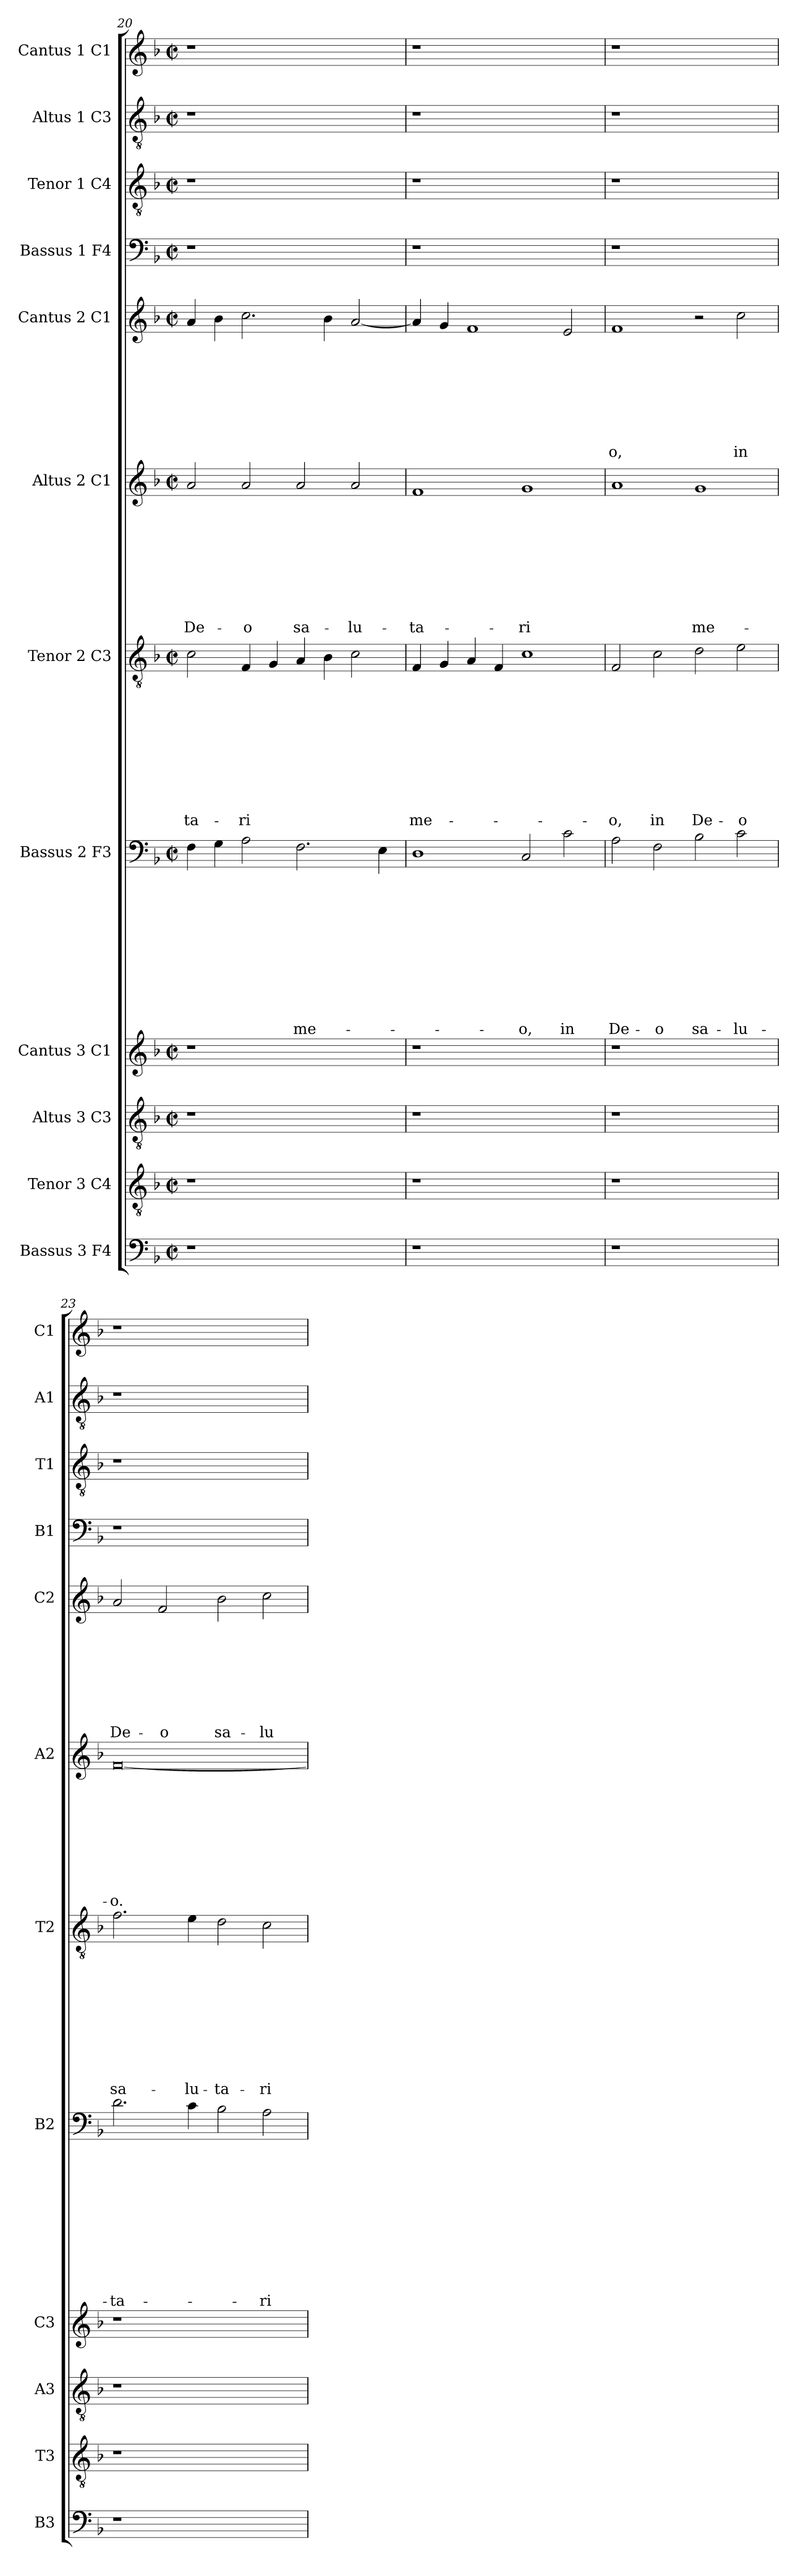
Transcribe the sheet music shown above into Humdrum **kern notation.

**kern	**kern	**kern	**kern	**kern	**text	**text	**text	**text	**text	**text	**text	**text	**text	**text	**text	**kern	**text	**text	**text	**text	**text	**text	**text	**text	**text	**text	**kern	**text	**text	**text	**text	**text	**text	**text	**text	**text	**kern	**text	**text	**text	**text	**text	**text	**text	**text	**kern	**kern	**kern	**kern
*part12	*part11	*part10	*part9	*part8	*part8	*part8	*part8	*part8	*part8	*part8	*part8	*part8	*part8	*part8	*part8	*part7	*part7	*part7	*part7	*part7	*part7	*part7	*part7	*part7	*part7	*part7	*part6	*part6	*part6	*part6	*part6	*part6	*part6	*part6	*part6	*part6	*part5	*part5	*part5	*part5	*part5	*part5	*part5	*part5	*part5	*part4	*part3	*part2	*part1
*staff12	*staff11	*staff10	*staff9	*staff8	*staff8	*staff8	*staff8	*staff8	*staff8	*staff8	*staff8	*staff8	*staff8	*staff8	*staff8	*staff7	*staff7	*staff7	*staff7	*staff7	*staff7	*staff7	*staff7	*staff7	*staff7	*staff7	*staff6	*staff6	*staff6	*staff6	*staff6	*staff6	*staff6	*staff6	*staff6	*staff6	*staff5	*staff5	*staff5	*staff5	*staff5	*staff5	*staff5	*staff5	*staff5	*staff4	*staff3	*staff2	*staff1
*I"Bassus 3 F4	*I"Tenor 3 C4	*I"Altus 3 C3	*I"Cantus 3 C1	*I"Bassus 2 F3	*	*	*	*	*	*	*	*	*	*	*	*I"Tenor 2 C3	*	*	*	*	*	*	*	*	*	*	*I"Altus 2 C1	*	*	*	*	*	*	*	*	*	*I"Cantus 2 C1	*	*	*	*	*	*	*	*	*I"Bassus 1 F4	*I"Tenor 1 C4	*I"Altus 1 C3	*I"Cantus 1 C1
*I'B3	*I'T3	*I'A3	*I'C3	*I'B2	*	*	*	*	*	*	*	*	*	*	*	*I'T2	*	*	*	*	*	*	*	*	*	*	*I'A2	*	*	*	*	*	*	*	*	*	*I'C2	*	*	*	*	*	*	*	*	*I'B1	*I'T1	*I'A1	*I'C1
!!LO:PB:g=z
*clefF4	*clefGv2	*clefGv2	*clefG2	*clefF4	*	*	*	*	*	*	*	*	*	*	*	*clefGv2	*	*	*	*	*	*	*	*	*	*	*clefG2	*	*	*	*	*	*	*	*	*	*clefG2	*	*	*	*	*	*	*	*	*clefF4	*clefGv2	*clefGv2	*clefG2
*k[b-]	*k[b-]	*k[b-]	*k[b-]	*k[b-]	*	*	*	*	*	*	*	*	*	*	*	*k[b-]	*	*	*	*	*	*	*	*	*	*	*k[b-]	*	*	*	*	*	*	*	*	*	*k[b-]	*	*	*	*	*	*	*	*	*k[b-]	*k[b-]	*k[b-]	*k[b-]
*F:	*F:	*F:	*F:	*F:	*	*	*	*	*	*	*	*	*	*	*	*F:	*	*	*	*	*	*	*	*	*	*	*F:	*	*	*	*	*	*	*	*	*	*F:	*	*	*	*	*	*	*	*	*F:	*F:	*F:	*F:
*M2/2	*M2/2	*M2/2	*M2/2	*M2/2	*	*	*	*	*	*	*	*	*	*	*	*M2/2	*	*	*	*	*	*	*	*	*	*	*M2/2	*	*	*	*	*	*	*	*	*	*M2/2	*	*	*	*	*	*	*	*	*M2/2	*M2/2	*M2/2	*M2/2
*met(c|)	*met(c|)	*met(c|)	*met(c|)	*met(c|)	*	*	*	*	*	*	*	*	*	*	*	*met(c|)	*	*	*	*	*	*	*	*	*	*	*met(c|)	*	*	*	*	*	*	*	*	*	*met(c|)	*	*	*	*	*	*	*	*	*met(c|)	*met(c|)	*met(c|)	*met(c|)
=20	=20	=20	=20	=20	=20	=20	=20	=20	=20	=20	=20	=20	=20	=20	=20	=20	=20	=20	=20	=20	=20	=20	=20	=20	=20	=20	=20	=20	=20	=20	=20	=20	=20	=20	=20	=20	=20	=20	=20	=20	=20	=20	=20	=20	=20	=20	=20	=20	=20
!	!	!	!	!	!	!	!	!	!	!	!	!	!	!	!	!	!	!	!	!	!	!	!	!	!	!LO:LY:b	!	!	!	!	!	!	!	!	!	!LO:LY:b	!	!	!	!	!	!	!	!	!	!	!	!	!
1r	1r	1r	1r	4F\	.	.	.	.	.	.	.	.	.	.	.	2c\	.	.	.	.	.	.	.	.	.	-ta-	2a/	.	.	.	.	.	.	.	.	De-	4a/	.	.	.	.	.	.	.	.	1r	1r	1r	1r
.	.	.	.	4G\	.	.	.	.	.	.	.	.	.	.	.	.	.	.	.	.	.	.	.	.	.	.	.	.	.	.	.	.	.	.	.	.	4b-\	.	.	.	.	.	.	.	.	.	.	.	.
!	!	!	!	!	!	!	!	!	!	!	!	!	!	!	!	!	!	!	!	!	!	!	!	!	!	!LO:LY:b	!	!	!	!	!	!	!	!	!	!LO:LY:b	!	!	!	!	!	!	!	!	!	!	!	!	!
.	.	.	.	2A\	.	.	.	.	.	.	.	.	.	.	.	4F/	.	.	.	.	.	.	.	.	.	-ri	2a/	.	.	.	.	.	.	.	.	-o	2.cc\	.	.	.	.	.	.	.	.	.	.	.	.
.	.	.	.	.	.	.	.	.	.	.	.	.	.	.	.	4G/	.	.	.	.	.	.	.	.	.	.	.	.	.	.	.	.	.	.	.	.	.	.	.	.	.	.	.	.	.	.	.	.	.
!	!	!	!	!	!	!	!	!	!	!	!	!	!	!	!LO:LY:b	!	!	!	!	!	!	!	!	!	!	!	!	!	!	!	!	!	!	!	!	!LO:LY:b	!	!	!	!	!	!	!	!	!	!	!	!	!
1ryy	1ryy	1ryy	1ryy	2.F\	.	.	.	.	.	.	.	.	.	.	me-	4A/	.	.	.	.	.	.	.	.	.	.	2a/	.	.	.	.	.	.	.	.	sa-	.	.	.	.	.	.	.	.	.	1ryy	1ryy	1ryy	1ryy
.	.	.	.	.	.	.	.	.	.	.	.	.	.	.	.	4B-\	.	.	.	.	.	.	.	.	.	.	.	.	.	.	.	.	.	.	.	.	4b-\	.	.	.	.	.	.	.	.	.	.	.	.
!	!	!	!	!	!	!	!	!	!	!	!	!	!	!	!	!	!	!	!	!	!	!	!	!	!	!	!	!	!	!	!	!	!	!	!	!LO:LY:b	!	!	!	!	!	!	!	!	!	!	!	!	!
.	.	.	.	.	.	.	.	.	.	.	.	.	.	.	.	2c\	.	.	.	.	.	.	.	.	.	.	2a/	.	.	.	.	.	.	.	.	-lu-	[2a/	.	.	.	.	.	.	.	.	.	.	.	.
.	.	.	.	4E\	.	.	.	.	.	.	.	.	.	.	.	.	.	.	.	.	.	.	.	.	.	.	.	.	.	.	.	.	.	.	.	.	.	.	.	.	.	.	.	.	.	.	.	.	.
=21	=21	=21	=21	=21	=21	=21	=21	=21	=21	=21	=21	=21	=21	=21	=21	=21	=21	=21	=21	=21	=21	=21	=21	=21	=21	=21	=21	=21	=21	=21	=21	=21	=21	=21	=21	=21	=21	=21	=21	=21	=21	=21	=21	=21	=21	=21	=21	=21	=21
!	!	!	!	!	!	!	!	!	!	!	!	!	!	!	!	!	!	!	!	!	!	!	!	!	!	!LO:LY:b	!	!	!	!	!	!	!	!	!	!LO:LY:b	!	!	!	!	!	!	!	!	!	!	!	!	!
1r	1r	1r	1r	1D	.	.	.	.	.	.	.	.	.	.	.	4F/	.	.	.	.	.	.	.	.	.	me-	1f	.	.	.	.	.	.	.	.	-ta-	4a/]	.	.	.	.	.	.	.	.	1r	1r	1r	1r
.	.	.	.	.	.	.	.	.	.	.	.	.	.	.	.	4G/	.	.	.	.	.	.	.	.	.	.	.	.	.	.	.	.	.	.	.	.	4g/	.	.	.	.	.	.	.	.	.	.	.	.
.	.	.	.	.	.	.	.	.	.	.	.	.	.	.	.	4A/	.	.	.	.	.	.	.	.	.	.	.	.	.	.	.	.	.	.	.	.	1f	.	.	.	.	.	.	.	.	.	.	.	.
.	.	.	.	.	.	.	.	.	.	.	.	.	.	.	.	4F/	.	.	.	.	.	.	.	.	.	.	.	.	.	.	.	.	.	.	.	.	.	.	.	.	.	.	.	.	.	.	.	.	.
!	!	!	!	!	!	!	!	!	!	!	!	!	!	!	!LO:LY:b	!	!	!	!	!	!	!	!	!	!	!	!	!	!	!	!	!	!	!	!	!LO:LY:b	!	!	!	!	!	!	!	!	!	!	!	!	!
1ryy	1ryy	1ryy	1ryy	2C/	.	.	.	.	.	.	.	.	.	.	-o,	1c	.	.	.	.	.	.	.	.	.	.	1g	.	.	.	.	.	.	.	.	-ri	.	.	.	.	.	.	.	.	.	1ryy	1ryy	1ryy	1ryy
!	!	!	!	!	!	!	!	!	!	!	!	!	!	!	!LO:LY:b	!	!	!	!	!	!	!	!	!	!	!	!	!	!	!	!	!	!	!	!	!	!	!	!	!	!	!	!	!	!	!	!	!	!
.	.	.	.	2c\	.	.	.	.	.	.	.	.	.	.	in	.	.	.	.	.	.	.	.	.	.	.	.	.	.	.	.	.	.	.	.	.	2e/	.	.	.	.	.	.	.	.	.	.	.	.
=22	=22	=22	=22	=22	=22	=22	=22	=22	=22	=22	=22	=22	=22	=22	=22	=22	=22	=22	=22	=22	=22	=22	=22	=22	=22	=22	=22	=22	=22	=22	=22	=22	=22	=22	=22	=22	=22	=22	=22	=22	=22	=22	=22	=22	=22	=22	=22	=22	=22
!	!	!	!	!	!	!	!	!	!	!	!	!	!	!	!LO:LY:b	!	!	!	!	!	!	!	!	!	!	!LO:LY:b	!	!	!	!	!	!	!	!	!	!	!	!	!	!	!	!	!	!	!LO:LY:b	!	!	!	!
1r	1r	1r	1r	2A\	.	.	.	.	.	.	.	.	.	.	De-	2F/	.	.	.	.	.	.	.	.	.	-o,	1a	.	.	.	.	.	.	.	.	.	1f	.	.	.	.	.	.	.	-o,	1r	1r	1r	1r
!	!	!	!	!	!	!	!	!	!	!	!	!	!	!	!LO:LY:b	!	!	!	!	!	!	!	!	!	!	!LO:LY:b	!	!	!	!	!	!	!	!	!	!	!	!	!	!	!	!	!	!	!	!	!	!	!
.	.	.	.	2F\	.	.	.	.	.	.	.	.	.	.	-o	2c\	.	.	.	.	.	.	.	.	.	in	.	.	.	.	.	.	.	.	.	.	.	.	.	.	.	.	.	.	.	.	.	.	.
!	!	!	!	!	!	!	!	!	!	!	!	!	!	!	!LO:LY:b	!	!	!	!	!	!	!	!	!	!	!LO:LY:b	!	!	!	!	!	!	!	!	!	!LO:LY:b	!	!	!	!	!	!	!	!	!	!	!	!	!
1ryy	1ryy	1ryy	1ryy	2B-\	.	.	.	.	.	.	.	.	.	.	sa-	2d\	.	.	.	.	.	.	.	.	.	De-	1g	.	.	.	.	.	.	.	.	me-	2r	.	.	.	.	.	.	.	.	1ryy	1ryy	1ryy	1ryy
!	!	!	!	!	!	!	!	!	!	!	!	!	!	!	!LO:LY:b	!	!	!	!	!	!	!	!	!	!	!LO:LY:b	!	!	!	!	!	!	!	!	!	!	!	!	!	!	!	!	!	!	!LO:LY:b	!	!	!	!
.	.	.	.	2c\	.	.	.	.	.	.	.	.	.	.	-lu-	2e\	.	.	.	.	.	.	.	.	.	-o	.	.	.	.	.	.	.	.	.	.	2cc\	.	.	.	.	.	.	.	in	.	.	.	.
=23	=23	=23	=23	=23	=23	=23	=23	=23	=23	=23	=23	=23	=23	=23	=23	=23	=23	=23	=23	=23	=23	=23	=23	=23	=23	=23	=23	=23	=23	=23	=23	=23	=23	=23	=23	=23	=23	=23	=23	=23	=23	=23	=23	=23	=23	=23	=23	=23	=23
!	!	!	!	!	!	!	!	!	!	!	!	!	!	!	!LO:LY:b	!	!	!	!	!	!	!	!	!	!	!LO:LY:b	!	!	!	!	!	!	!	!	!	!LO:LY:b	!	!	!	!	!	!	!	!	!LO:LY:b	!	!	!	!
1r	1r	1r	1r	2.d\	.	.	.	.	.	.	.	.	.	.	-ta-	2.f\	.	.	.	.	.	.	.	.	.	sa-	[0f	.	.	.	.	.	.	.	.	-o.	2a/	.	.	.	.	.	.	.	De-	1r	1r	1r	1r
!	!	!	!	!	!	!	!	!	!	!	!	!	!	!	!	!	!	!	!	!	!	!	!	!	!	!	!	!	!	!	!	!	!	!	!	!	!	!	!	!	!	!	!	!	!LO:LY:b	!	!	!	!
.	.	.	.	.	.	.	.	.	.	.	.	.	.	.	.	.	.	.	.	.	.	.	.	.	.	.	.	.	.	.	.	.	.	.	.	.	2f/	.	.	.	.	.	.	.	-o	.	.	.	.
!	!	!	!	!	!	!	!	!	!	!	!	!	!	!	!	!	!	!	!	!	!	!	!	!	!	!LO:LY:b	!	!	!	!	!	!	!	!	!	!	!	!	!	!	!	!	!	!	!	!	!	!	!
.	.	.	.	4c\	.	.	.	.	.	.	.	.	.	.	.	4e\	.	.	.	.	.	.	.	.	.	-lu-	.	.	.	.	.	.	.	.	.	.	.	.	.	.	.	.	.	.	.	.	.	.	.
!	!	!	!	!	!	!	!	!	!	!	!	!	!	!	!	!	!	!	!	!	!	!	!	!	!	!LO:LY:b	!	!	!	!	!	!	!	!	!	!	!	!	!	!	!	!	!	!	!LO:LY:b	!	!	!	!
1ryy	1ryy	1ryy	1ryy	2B-\	.	.	.	.	.	.	.	.	.	.	.	2d\	.	.	.	.	.	.	.	.	.	-ta-	.	.	.	.	.	.	.	.	.	.	2b-\	.	.	.	.	.	.	.	sa-	1ryy	1ryy	1ryy	1ryy
!	!	!	!	!	!	!	!	!	!	!	!	!	!	!	!LO:LY:b	!	!	!	!	!	!	!	!	!	!	!LO:LY:b	!	!	!	!	!	!	!	!	!	!	!	!	!	!	!	!	!	!	!LO:LY:b	!	!	!	!
.	.	.	.	2A\	.	.	.	.	.	.	.	.	.	.	-ri	2c\	.	.	.	.	.	.	.	.	.	-ri	.	.	.	.	.	.	.	.	.	.	2cc\	.	.	.	.	.	.	.	-lu-	.	.	.	.
=	=	=	=	=	=	=	=	=	=	=	=	=	=	=	=	=	=	=	=	=	=	=	=	=	=	=	=	=	=	=	=	=	=	=	=	=	=	=	=	=	=	=	=	=	=	=	=	=	=
*-	*-	*-	*-	*-	*-	*-	*-	*-	*-	*-	*-	*-	*-	*-	*-	*-	*-	*-	*-	*-	*-	*-	*-	*-	*-	*-	*-	*-	*-	*-	*-	*-	*-	*-	*-	*-	*-	*-	*-	*-	*-	*-	*-	*-	*-	*-	*-	*-	*-
